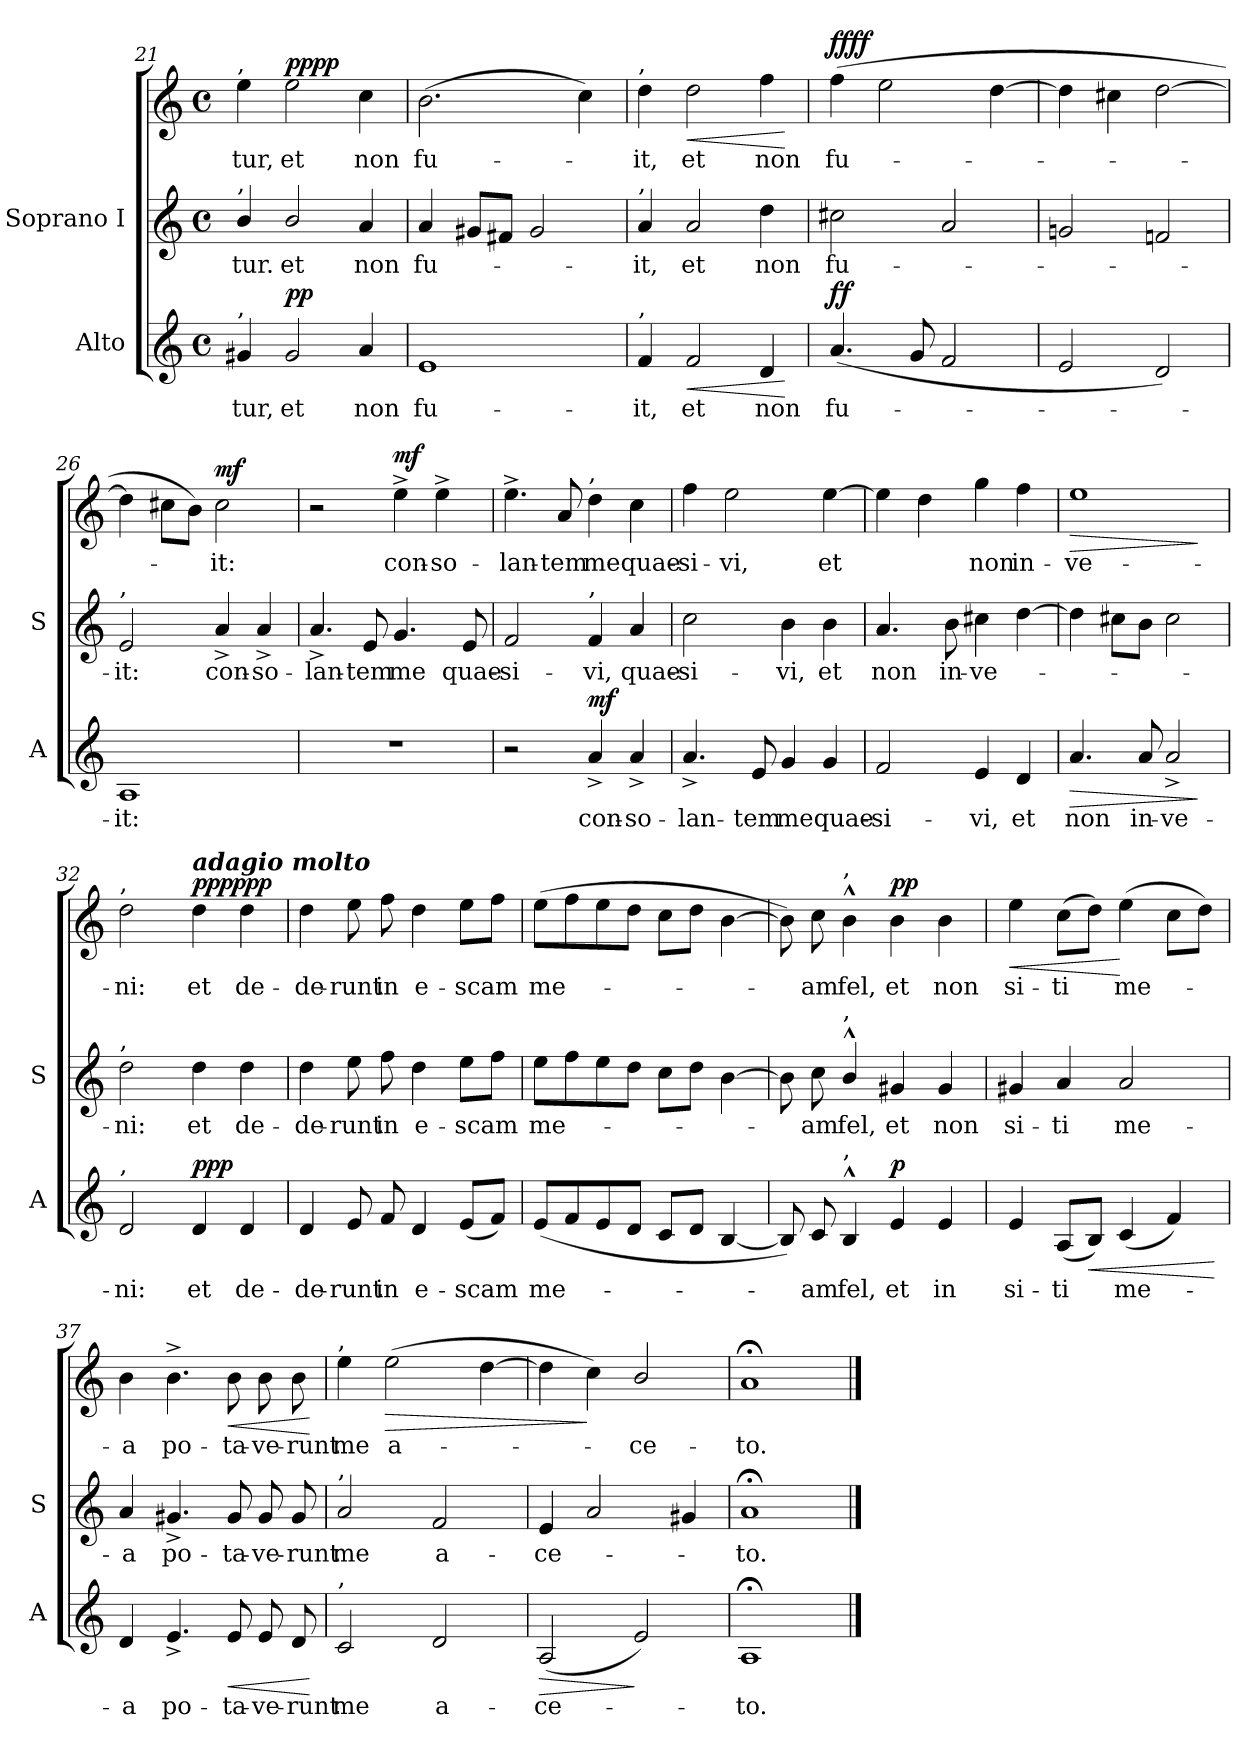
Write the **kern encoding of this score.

**kern	**text	**dynam	**kern	**text	**kern	**text	**dynam
*part2	*part2	*part2	*part1	*part1	*part1	*part1	*part1
*staff3	*staff3	*staff3	*staff2	*staff2	*staff1	*staff1	*staff1/2
*I"Alto	*	*	*I"Soprano I	*	*	*	*
*I'A	*	*	*I'S	*	*	*	*
!!LO:LB:g=z
*clefG2	*	*	*clefG2	*	*clefG2	*	*
*k[]	*	*	*k[]	*	*k[]	*	*
*C:	*	*	*C:	*	*C:	*	*
*M4/4	*	*	*M4/4	*	*M4/4	*	*
*met(c)	*	*	*met(c)	*	*met(c)	*	*
=21	=21	=21	=21	=21	=21	=21	=21
!	!	!	!	!	!LO:TX:a:t=,	!	!
!	!	!	!LO:TX:a:t=,	!	!	!	!
!LO:TX:a:t=,	!	!	!	!	!	!	!
!	!LO:LY:b	!	!	!LO:LY:b	!	!LO:LY:b	!
4g#X	tur,	.	4b/	tur.	4ee	tur,	.
!	!LO:LY:b	!LO:DY:b	!	!LO:LY:b	!	!LO:LY:b	!LO:DY:b=2
!	!	!	!	!	!	!	!LO:DY:n=1:b
2g#	et	pp	2b/	et	2ee	et	pp pp
!	!LO:LY:b	!	!	!LO:LY:b	!	!LO:LY:b	!
4a	non	.	4a	non	4cc	non	.
=22	=22	=22	=22	=22	=22	=22	=22
!	!LO:LY:b	!	!	!LO:LY:b	!	!LO:LY:b	!
1e	fu-	.	4a	fu-	(>2.b	fu-	.
.	.	.	8g#XL	.	.	.	.
.	.	.	8f#XJ	.	.	.	.
.	.	.	2g#	.	.	.	.
.	.	.	.	.	4cc)	.	.
=23	=23	=23	=23	=23	=23	=23	=23
!	!	!	!	!	!LO:TX:a:t=,	!	!
!	!	!	!LO:TX:a:t=,	!	!	!	!
!LO:TX:a:t=,	!	!	!	!	!	!	!
!	!LO:LY:b	!	!	!LO:LY:b	!	!LO:LY:b	!
4f	-it,	.	4a	it,	4dd	it,	.
!	!LO:LY:b	!LO:HP:b	!	!LO:LY:b	!	!LO:LY:b	!LO:HP:b
2f	et	<	2a	et	2dd	et	<
!	!LO:LY:b	!	!	!LO:LY:b	!	!LO:LY:b	!
4d	non	.	4dd	non	4ff	non	.
.	.	[	.	.	.	.	[
=24	=24	=24	=24	=24	=24	=24	=24
!	!LO:LY:b	!LO:DY:b	!	!LO:LY:b	!	!LO:LY:b	!LO:DY:b=2
!	!	!	!	!	!	!	!LO:DY:n=1:b
(<4.a	fu-	ff	(>2cc#X	fu-	(>4ff	fu-	ff ff
.	.	.	.	.	2ee	.	.
8g	.	.	.	.	.	.	.
2f	.	.	2a	.	.	.	.
.	.	.	.	.	[4dd	.	.
=25	=25	=25	=25	=25	=25	=25	=25
2e	.	.	2gn	.	4dd]	.	.
.	.	.	.	.	4cc#X	.	.
2d)	.	.	2fn	.	[2dd	.	.
!!LO:LB:g=z
=26	=26	=26	=26	=26	=26	=26	=26
!	!	!	!LO:TX:a:t=,	!	!	!	!
!	!LO:LY:b	!	!	!LO:LY:b	!	!	!
1A	it:	.	(>2e	it:	4dd]	.	.
.	.	.	.	.	8cc#XL	.	.
.	.	.	.	.	8bJ)	.	.
!	!	!	!	!LO:LY:b	!	!LO:LY:b	!LO:DY:b=2
.	.	.	4a^	con-	2cc#	it:	mf
!	!	!	!	!LO:LY:b	!	!	!
.	.	.	4a^	-so-	.	.	.
=27	=27	=27	=27	=27	=27	=27	=27
!	!	!	!	!LO:LY:b	!	!	!
1r	.	.	4.a^	-lan-	2r	.	.
!	!	!	!	!LO:LY:b	!	!	!
.	.	.	8e	-tem	.	.	.
!	!	!	!	!LO:LY:b	!	!LO:LY:b	!LO:DY:b
.	.	.	4.g	me	4ee^	-con-	mf
!	!	!	!	!	!	!LO:LY:b	!
.	.	.	.	.	4ee^	-so-	.
!	!	!	!	!LO:LY:b	!	!	!
.	.	.	8e	quae-	.	.	.
=28	=28	=28	=28	=28	=28	=28	=28
!	!	!	!	!LO:LY:b	!	!LO:LY:b	!
2r	.	.	2f	-si-	4.ee^	-lan-	.
!	!	!	!	!	!	!LO:LY:b	!
.	.	.	.	.	8a	-tem	.
!	!	!	!	!	!LO:TX:a:t=,	!	!
!	!	!	!LO:TX:a:t=,	!	!	!	!
!	!LO:LY:b	!LO:DY:b	!	!LO:LY:b	!	!LO:LY:b	!
4a^	con-	mf	4f	-vi,	4dd	me	.
!	!LO:LY:b	!	!	!LO:LY:b	!	!LO:LY:b	!
4a^	-so-	.	4a	quae-	4cc	quae-	.
=29	=29	=29	=29	=29	=29	=29	=29
!	!LO:LY:b	!	!	!LO:LY:b	!	!LO:LY:b	!
4.a^	-lan-	.	2cc	si-	4ff	-si-	.
!	!	!	!	!	!	!LO:LY:b	!
.	.	.	.	.	2ee	-vi,	.
!	!LO:LY:b	!	!	!	!	!	!
8e	-tem	.	.	.	.	.	.
!	!LO:LY:b	!	!	!LO:LY:b	!	!	!
4g	me	.	4b	-vi,	.	.	.
!	!LO:LY:b	!	!	!LO:LY:b	!	!LO:LY:b	!
4g	quae-	.	4b	et	[4ee	et	.
=30	=30	=30	=30	=30	=30	=30	=30
!	!LO:LY:b	!	!	!LO:LY:b	!	!	!
2f	-si-	.	4.a	-non	4ee]	.	.
.	.	.	.	.	4dd)	.	.
!	!	!	!	!LO:LY:b	!	!	!
.	.	.	8b	in-	.	.	.
!	!LO:LY:b	!	!	!LO:LY:b	!	!LO:LY:b	!
4e	-vi,	.	4cc#X	-ve-	4gg	non	.
!	!LO:LY:b	!	!	!	!	!LO:LY:b	!
4d	et	.	[4dd	.	4ff	in-	.
=31	=31	=31	=31	=31	=31	=31	=31
!	!LO:LY:b	!LO:HP:b	!	!	!	!LO:LY:b	!LO:HP:b
4.a	non	>	4dd]	.	1ee	ve-	>
.	.	.	8cc#XL	.	.	.	.
!	!LO:LY:b	!	!	!	!	!	!
8a	in-	.	8bJ	.	.	.	.
!	!LO:LY:b	!	!	!	!	!	!
2a^	-ve-	.	2cc#	.	.	.	.
.	.	]	.	.	.	.	]
!!LO:LB:g=z
=32	=32	=32	=32	=32	=32	=32	=32
!	!	!	!	!	!LO:TX:a:t=,	!	!
!	!	!	!LO:TX:a:t=,	!	!	!	!
!LO:TX:a:t=,	!	!	!	!	!	!	!
!	!LO:LY:b	!	!	!LO:LY:b	!	!LO:LY:b	!
2d	-ni:	.	2dd	-ni:	2dd	-ni:	.
!	!	!	!	!	!LO:TX:a:Bi:t=adagio molto	!	!
!	!LO:LY:b	!LO:DY:b	!	!LO:LY:b	!	!LO:LY:b	!LO:DY:b=2
!	!	!	!	!	!	!	!LO:DY:n=1:b
4d	et	ppp	4dd	et	4dd	et	ppp ppp
!	!LO:LY:b	!	!	!LO:LY:b	!	!LO:LY:b	!
4d	de-	.	4dd	de-	4dd	de-	.
=33	=33	=33	=33	=33	=33	=33	=33
!	!LO:LY:b	!	!	!LO:LY:b	!	!LO:LY:b	!
4d	-de-	.	4dd	de-	4dd	-de-	.
!	!LO:LY:b	!	!	!LO:LY:b	!	!LO:LY:b	!
8e	-runt	.	8ee	-runt	8ee	-runt	.
!	!LO:LY:b	!	!	!LO:LY:b	!	!LO:LY:b	!
8f	in	.	8ff	in	8ff	in	.
!	!LO:LY:b	!	!	!LO:LY:b	!	!LO:LY:b	!
4d	e-	.	4dd	e-	4dd	e-	.
!	!LO:LY:b	!	!	!LO:LY:b	!	!LO:LY:b	!
(<8eL	-scam	.	8eeL	-scam	8eeL	-scam	.
8fJ)	.	.	8ffJ	.	8ffJ)	.	.
=34	=34	=34	=34	=34	=34	=34	=34
!	!LO:LY:b	!	!	!LO:LY:b	!	!LO:LY:b	!
(<8eL	me-	.	8eeL	me-	(>8eeL	me-	.
8f	.	.	8ff	.	8ff	.	.
8e	.	.	8ee	.	8ee	.	.
8dJ	.	.	8ddJ	.	8ddJ	.	.
8cL	.	.	8ccL	.	8ccL	.	.
8dJ	.	.	8ddJ	.	8ddJ	.	.
[4B	.	.	[4b	.	[4b	.	.
=35	=35	=35	=35	=35	=35	=35	=35
8B])	.	.	8b]	.	8b])	.	.
!	!LO:LY:b	!	!	!LO:LY:b	!	!LO:LY:b	!
8c	am	.	8cc	am	8cc	am	.
!	!	!	!	!	!LO:TX:a:t=,	!	!
!	!	!	!LO:TX:a:t=,	!	!	!	!
!LO:TX:a:t=,	!	!	!	!	!	!	!
!	!LO:LY:b	!	!	!LO:LY:b	!	!LO:LY:b	!
4B^^/	fel,	.	4b^^/	fel,	4b^^	fel,	.
!	!LO:LY:b	!LO:DY:b	!	!LO:LY:b	!	!LO:LY:b	!LO:DY:b=2
!	!	!	!	!	!	!	!LO:DY:n=1:b
4e	et	p	4g#X	et	4b	et	p p
!	!LO:LY:b	!	!	!LO:LY:b	!	!LO:LY:b	!
4e	in	.	4g#	non	4b	non	.
!!LO:LB:g=z
=36	=36	=36	=36	=36	=36	=36	=36
!	!LO:LY:b	!	!	!LO:LY:b	!	!LO:LY:b	!LO:HP:b
4e	si-	.	4g#X	si-	4ee	si-	<
!	!LO:LY:b	!	!	!LO:LY:b	!	!LO:LY:b	!
(<8AL	-ti	.	4a	-ti	(>8ccL	-ti	.
!	!	!LO:HP:b	!	!	!	!	!
8BJ)	.	<	.	.	8ddJ)	.	.
!	!LO:LY:b	!	!	!LO:LY:b	!	!LO:LY:b	!
(<4c	me-	.	2a	me-	(>4ee	me-	[
4f)	.	.	.	.	8ccL	.	.
.	.	.	.	.	8ddJ)	.	.
.	.	[	.	.	.	.	.
=37	=37	=37	=37	=37	=37	=37	=37
!	!LO:LY:b	!	!	!LO:LY:b	!	!LO:LY:b	!
4d	a	.	4a	a	4b	-a	.
!	!LO:LY:b	!	!	!LO:LY:b	!	!LO:LY:b	!
4.e^	po-	.	4.g#X^	po-	4.b^	po-	.
!	!LO:LY:b	!LO:HP:b	!	!LO:LY:b	!	!LO:LY:b	!LO:HP:b
8e	-ta-	<	8g#	-ta-	8b	-ta-	<
!	!LO:LY:b	!	!	!LO:LY:b	!	!LO:LY:b	!
8e	-ve-	.	8g#	-ve-	8b	-ve-	.
!	!LO:LY:b	!	!	!LO:LY:b	!	!LO:LY:b	!
8d	-runt	.	8g#	-runt	8b	-runt	.
.	.	[	.	.	.	.	[
=38	=38	=38	=38	=38	=38	=38	=38
!	!	!	!	!	!LO:TX:a:t=,	!	!
!	!	!	!LO:TX:a:t=,	!	!	!	!
!LO:TX:a:t=,	!	!	!	!	!	!	!
!	!LO:LY:b	!	!	!LO:LY:b	!	!LO:LY:b	!
2c	me	.	2a	me	4ee	me	.
!	!	!	!	!	!	!LO:LY:b	!LO:HP:b
.	.	.	.	.	(>2ee	a-	>
!	!LO:LY:b	!	!	!LO:LY:b	!	!	!
2d	a-	.	2f	a-	.	.	.
.	.	.	.	.	[4dd	.	.
=39	=39	=39	=39	=39	=39	=39	=39
!	!LO:LY:b	!LO:HP:b	!	!LO:LY:b	!	!	!
(<2A	-ce-	>	4e	-ce-	4dd]	.	.
.	.	.	2a	.	4cc)	.	]
!	!	!	!	!	!	!LO:LY:b	!
2e)	.	]	.	.	2b/	-ce-	.
.	.	.	4g#X	.	.	.	.
=40	=40	=40	=40	=40	=40	=40	=40
!	!LO:LY:b	!	!	!LO:LY:b	!	!LO:LY:b	!
1A;<	to.	.	1a;<	to.	1a;<	to.	.
==	==	==	==	==	==	==	==
*-	*-	*-	*-	*-	*-	*-	*-
